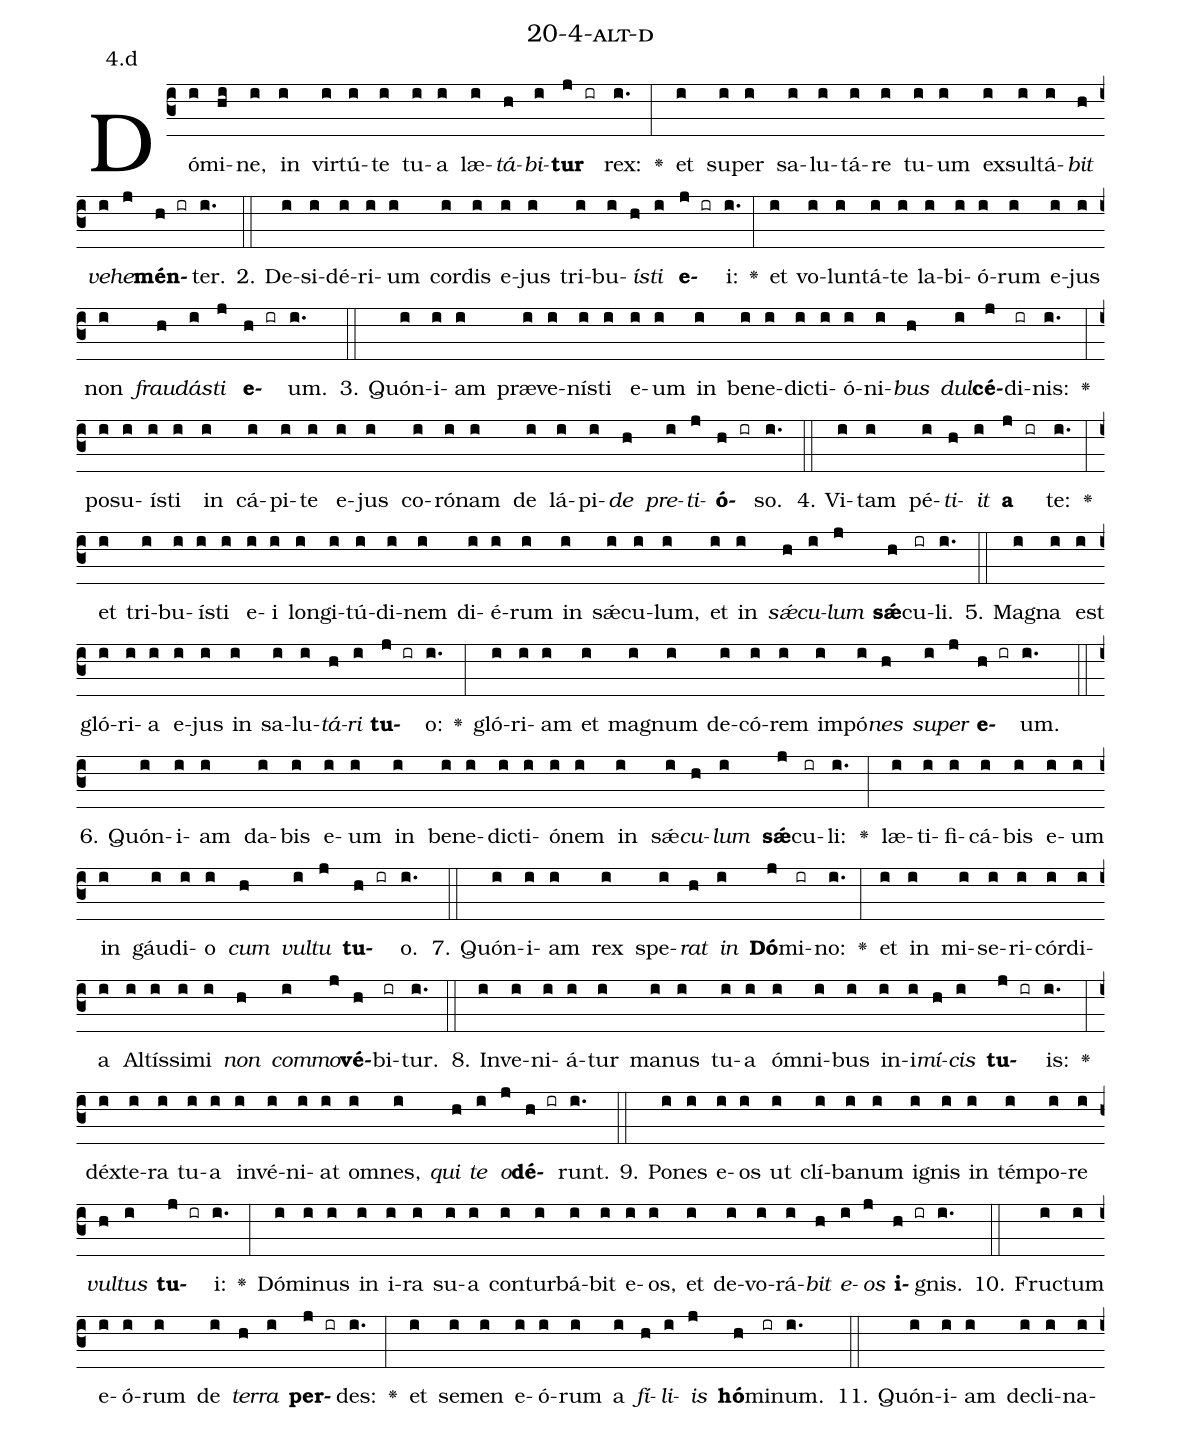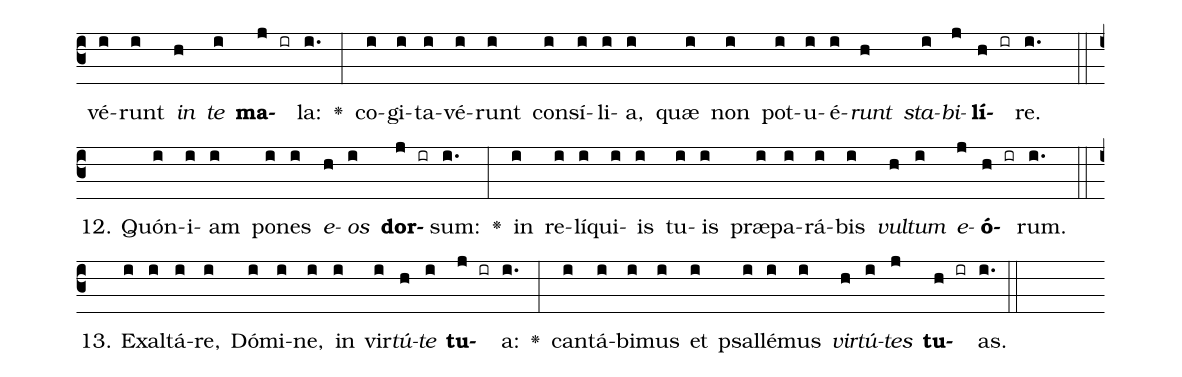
name: 20-4-alt-d;
annotation: 4.d;
%%
(c3)Dó(i)mi(hi)ne,(i) in(i) vir(i)tú(i)te(i) tu(i)a(i) læ(i)<i>tá</i>(h)<i>bi</i>(i)<b>tur</b>(j ir) rex:(i.) <v>\greheightstar</v>(:) et(i) su(i)per(i) sa(i)lu(i)tá(i)re(i) tu(i)um(i) ex(i)sul(i)tá(i)<i>bit</i>(h) <i>ve</i>(i)<i>he</i>(j)<b>mén</b>(h ir)ter.(i.) (::)
2. De(i)si(i)dé(i)ri(i)um(i) cor(i)dis(i) e(i)jus(i) tri(i)bu(i)<i>ís</i>(h)<i>ti</i>(i) <b>e</b>(j ir)i:(i.) <v>\greheightstar</v>(:) et(i) vo(i)lun(i)tá(i)te(i) la(i)bi(i)ó(i)rum(i) e(i)jus(i) non(i) <i>frau</i>(h)<i>dás</i>(i)<i>ti</i>(j) <b>e</b>(h ir)um.(i.) (::)
3. Quón(i)i(i)am(i) præ(i)ve(i)nís(i)ti(i) e(i)um(i) in(i) be(i)ne(i)dic(i)ti(i)ó(i)ni(i)<i>bus</i>(h) <i>dul</i>(i)<b>cé</b>(j)di(ir)nis:(i.) <v>\greheightstar</v>(:) po(i)su(i)ís(i)ti(i) in(i) cá(i)pi(i)te(i) e(i)jus(i) co(i)ró(i)nam(i) de(i) lá(i)pi(i)<i>de</i>(h) <i>pre</i>(i)<i>ti</i>(j)<b>ó</b>(h ir)so.(i.) (::)
4. Vi(i)tam(i) pé(i)<i>ti</i>(h)<i>it</i>(i) <b>a</b>(j ir) te:(i.) <v>\greheightstar</v>(:) et(i) tri(i)bu(i)ís(i)ti(i) e(i)i(i) lon(i)gi(i)tú(i)di(i)nem(i) di(i)é(i)rum(i) in(i) sǽ(i)cu(i)lum,(i) et(i) in(i) <i>sǽ</i>(h)<i>cu</i>(i)<i>lum</i>(j) <b>sǽ</b>(h)cu(ir)li.(i.) (::)
5. Ma(i)gna(i) est(i) gló(i)ri(i)a(i) e(i)jus(i) in(i) sa(i)lu(i)<i>tá</i>(h)<i>ri</i>(i) <b>tu</b>(j ir)o:(i.) <v>\greheightstar</v>(:) gló(i)ri(i)am(i) et(i) ma(i)gnum(i) de(i)có(i)rem(i) im(i)pó(i)<i>nes</i>(h) <i>su</i>(i)<i>per</i>(j) <b>e</b>(h ir)um.(i.) (::)
6. Quón(i)i(i)am(i) da(i)bis(i) e(i)um(i) in(i) be(i)ne(i)dic(i)ti(i)ó(i)nem(i) in(i) sǽ(i)<i>cu</i>(h)<i>lum</i>(i) <b>sǽ</b>(j)cu(ir)li:(i.) <v>\greheightstar</v>(:) læ(i)ti(i)fi(i)cá(i)bis(i) e(i)um(i) in(i) gáu(i)di(i)o(i) <i>cum</i>(h) <i>vul</i>(i)<i>tu</i>(j) <b>tu</b>(h ir)o.(i.) (::)
7. Quón(i)i(i)am(i) rex(i) spe(i)<i>rat</i>(h) <i>in</i>(i) <b>Dó</b>(j)mi(ir)no:(i.) <v>\greheightstar</v>(:) et(i) in(i) mi(i)se(i)ri(i)cór(i)di(i)a(i) Al(i)tís(i)si(i)mi(i) <i>non</i>(h) <i>com</i>(i)<i>mo</i>(j)<b>vé</b>(h)bi(ir)tur.(i.) (::)
8. In(i)ve(i)ni(i)á(i)tur(i) ma(i)nus(i) tu(i)a(i) óm(i)ni(i)bus(i) in(i)i(i)<i>mí</i>(h)<i>cis</i>(i) <b>tu</b>(j ir)is:(i.) <v>\greheightstar</v>(:) déx(i)te(i)ra(i) tu(i)a(i) in(i)vé(i)ni(i)at(i) om(i)nes,(i) <i>qui</i>(h) <i>te</i>(i) <i>o</i>(j)<b>dé</b>(h ir)runt.(i.) (::)
9. Po(i)nes(i) e(i)os(i) ut(i) clí(i)ba(i)num(i) i(i)gnis(i) in(i) tém(i)po(i)re(i) <i>vul</i>(h)<i>tus</i>(i) <b>tu</b>(j ir)i:(i.) <v>\greheightstar</v>(:) Dó(i)mi(i)nus(i) in(i) i(i)ra(i) su(i)a(i) con(i)tur(i)bá(i)bit(i) e(i)os,(i) et(i) de(i)vo(i)rá(i)<i>bit</i>(h) <i>e</i>(i)<i>os</i>(j) <b>i</b>(h ir)gnis.(i.) (::)
10. Fruc(i)tum(i) e(i)ó(i)rum(i) de(i) <i>ter</i>(h)<i>ra</i>(i) <b>per</b>(j ir)des:(i.) <v>\greheightstar</v>(:) et(i) se(i)men(i) e(i)ó(i)rum(i) a(i) <i>fí</i>(h)<i>li</i>(i)<i>is</i>(j) <b>hó</b>(h)mi(ir)num.(i.) (::)
11. Quón(i)i(i)am(i) de(i)cli(i)na(i)vé(i)runt(i) <i>in</i>(h) <i>te</i>(i) <b>ma</b>(j ir)la:(i.) <v>\greheightstar</v>(:) co(i)gi(i)ta(i)vé(i)runt(i) con(i)sí(i)li(i)a,(i) quæ(i) non(i) pot(i)u(i)é(i)<i>runt</i>(h) <i>sta</i>(i)<i>bi</i>(j)<b>lí</b>(h ir)re.(i.) (::)
12. Quón(i)i(i)am(i) po(i)nes(i) <i>e</i>(h)<i>os</i>(i) <b>dor</b>(j ir)sum:(i.) <v>\greheightstar</v>(:) in(i) re(i)lí(i)qui(i)is(i) tu(i)is(i) præ(i)pa(i)rá(i)bis(i) <i>vul</i>(h)<i>tum</i>(i) <i>e</i>(j)<b>ó</b>(h ir)rum.(i.) (::)
13. Ex(i)al(i)tá(i)re,(i) Dó(i)mi(i)ne,(i) in(i) vir(i)<i>tú</i>(h)<i>te</i>(i) <b>tu</b>(j ir)a:(i.) <v>\greheightstar</v>(:) can(i)tá(i)bi(i)mus(i) et(i) psal(i)lé(i)mus(i) <i>vir</i>(h)<i>tú</i>(i)<i>tes</i>(j) <b>tu</b>(h ir)as.(i.) (::)
